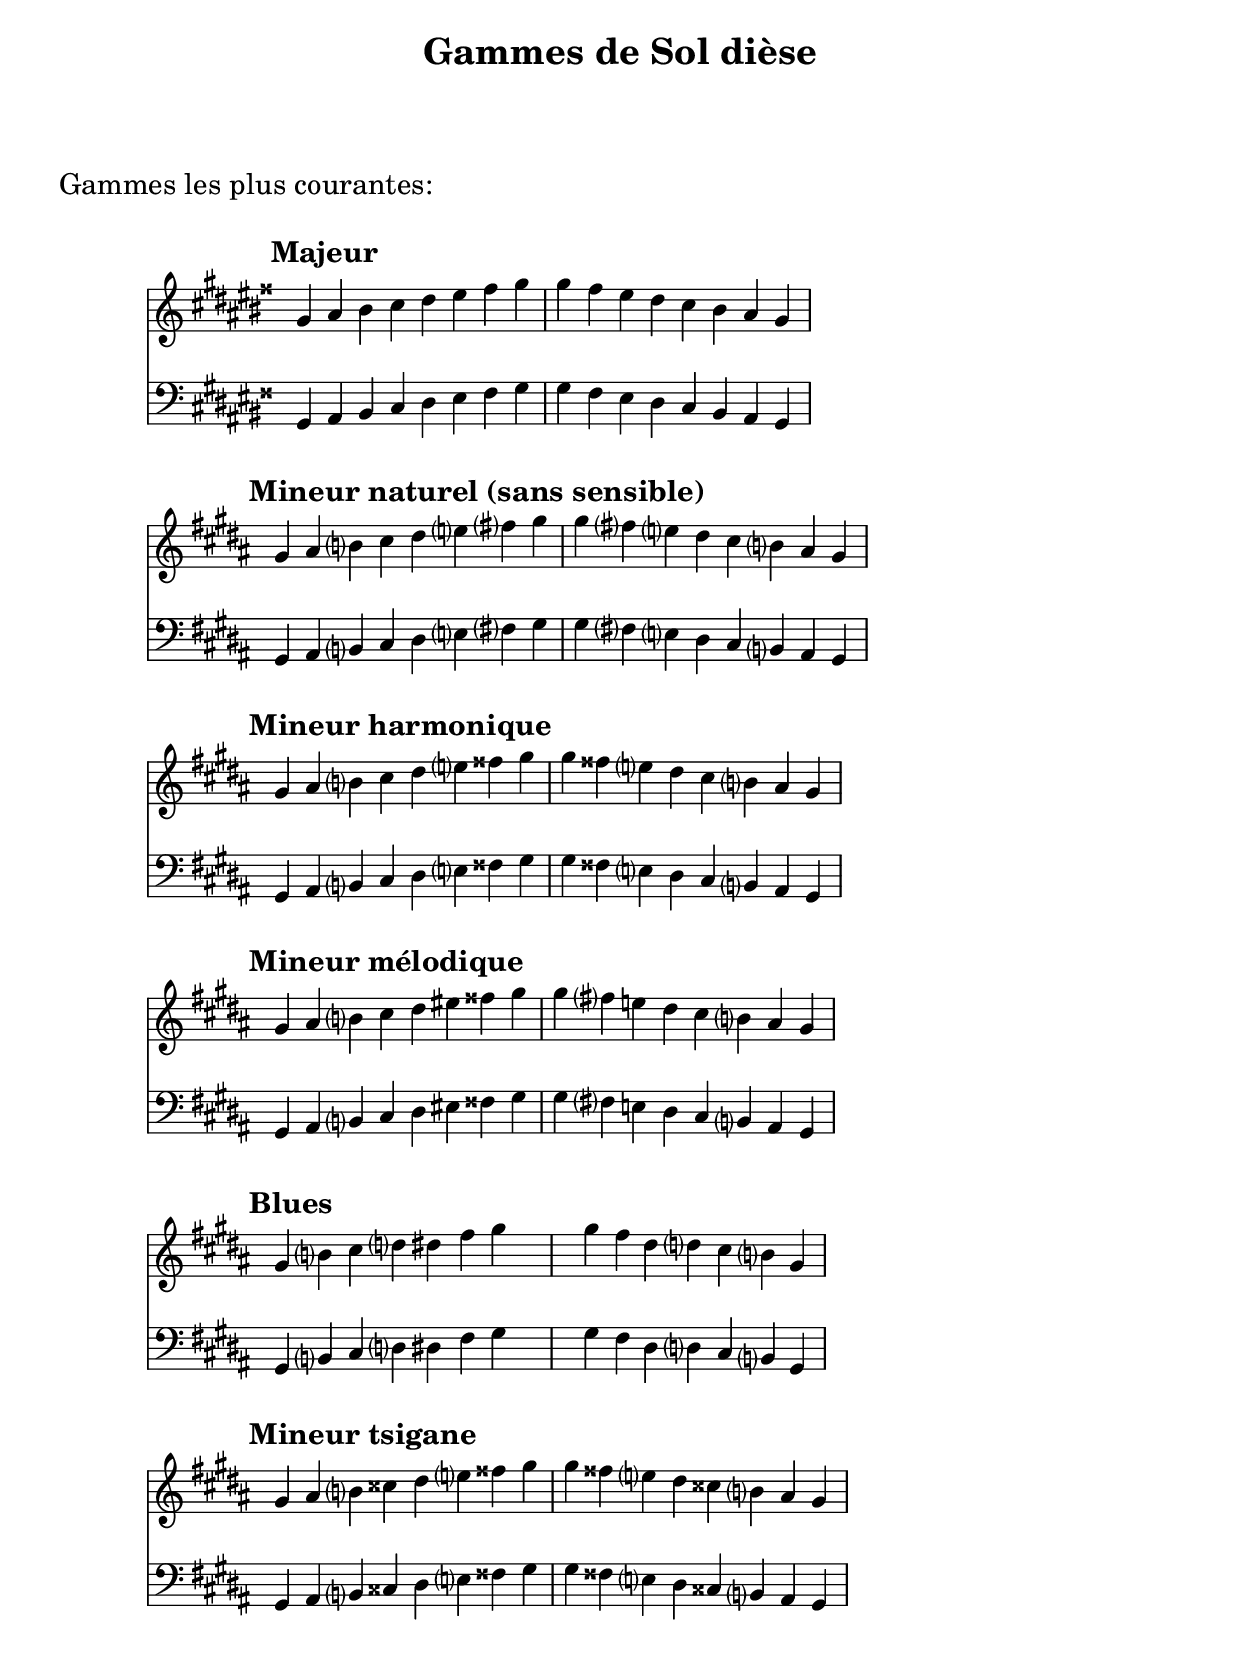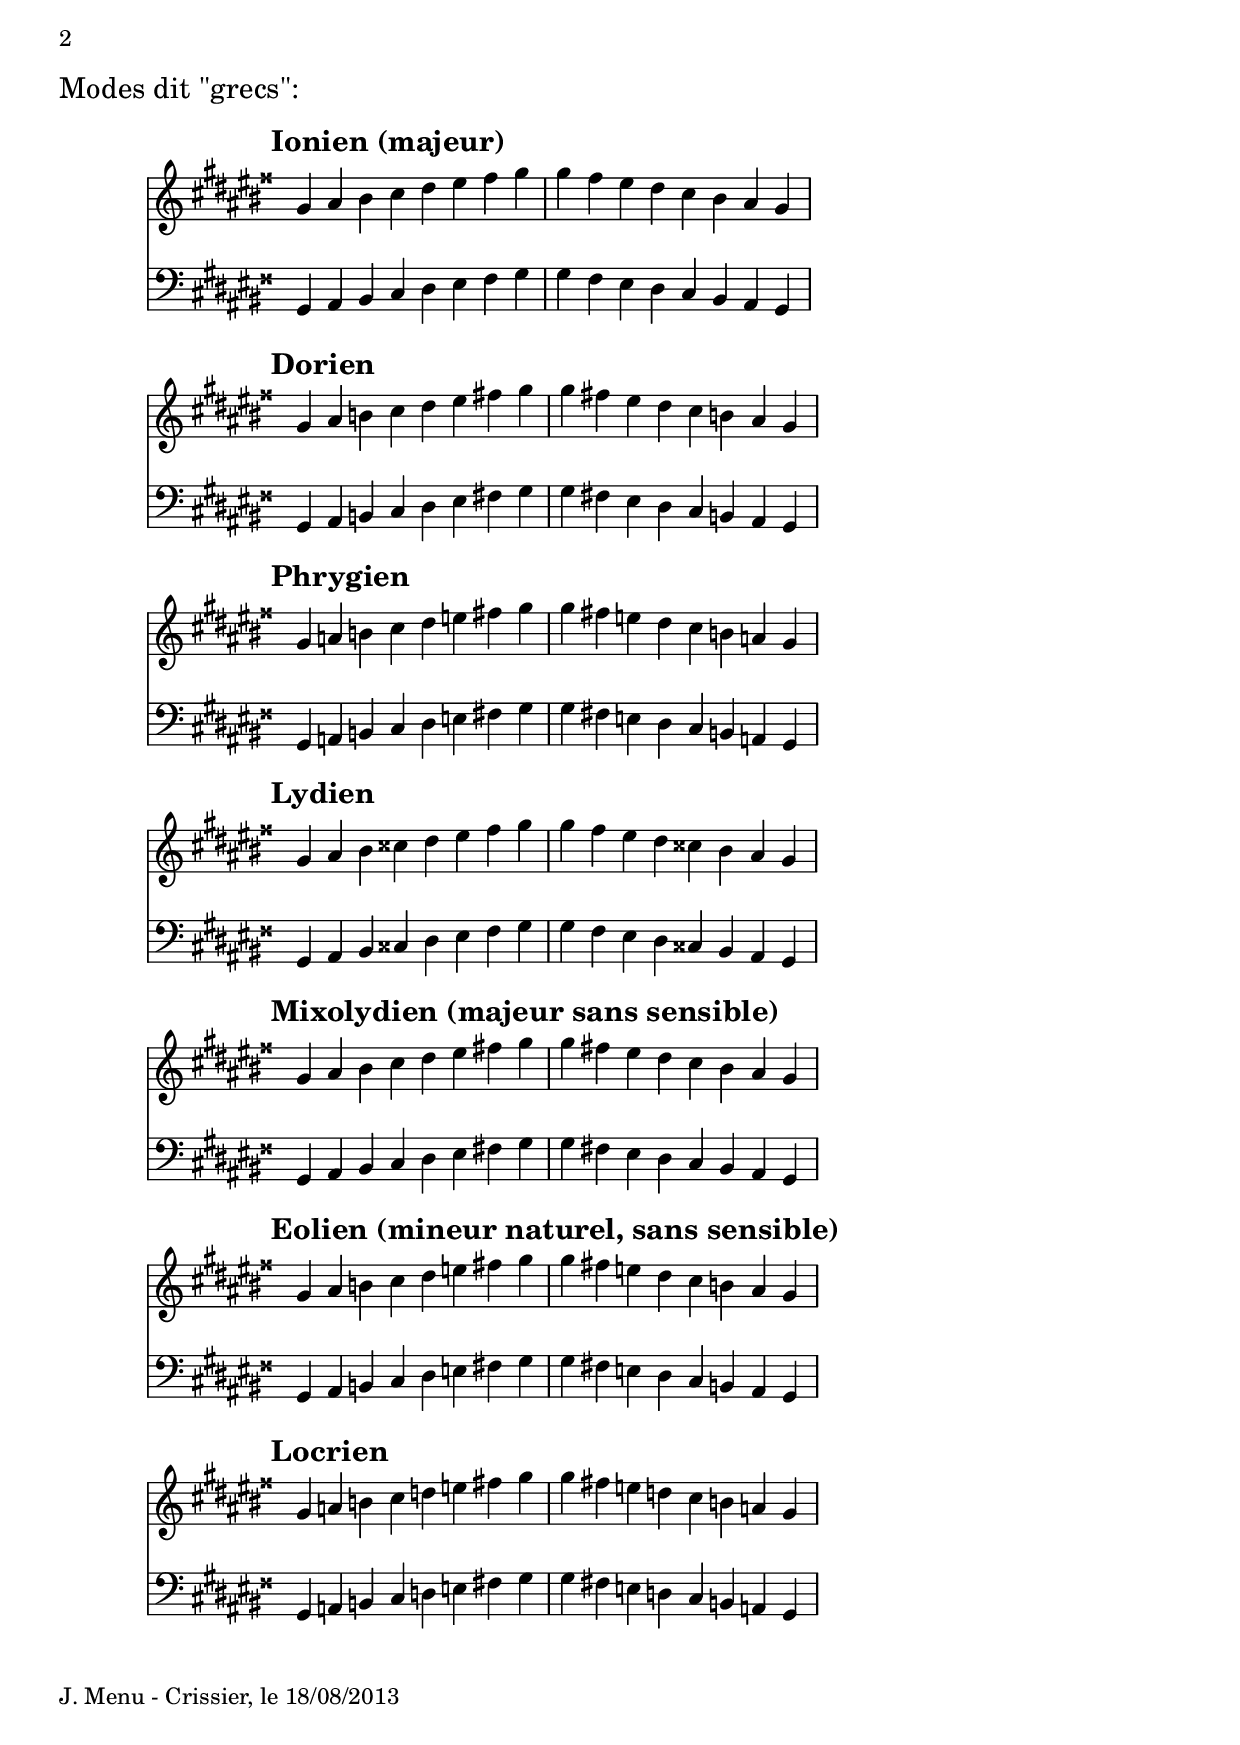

% -------------------------------------------------------------------------

\include "../CommonSettings.ly"


% -------------------------------------------------------------------------

\markup \vspace #2

\markup {\huge "Gammes les plus courantes:"}

\markup \vspace #1


% -------------------------------------------------------------------------
% Some usual scales
% -------------------------------------------------------------------------


gisMajor = {
<<
  \new Staff {
    \clef treble
    \key gis \major
    \myStaffAndTimeSettings
    \myTempoMark #2.0 #"Majeur"
    \transpose c gis 
    \relative c' {
      \CMajorScale
    }
  }

  \new Staff {
    \clef bass
    \key gis \major
    \myStaffAndTimeSettings
    \transpose c gis 
    \relative c, {
      \CMajorScale
    }
  }
>>
}


% -------------------------------------------------------------------------

gisNaturalMinor = {
<<
  \new Staff {
    \clef treble
    \key gis \minor
    \myStaffAndTimeSettings
    \myTempoMark #2.0 #"Mineur naturel (sans sensible)"
    \transpose c gis 
    \relative c' {
      \CNaturalMinorScale
    }
  }

  \new Staff {
    \clef bass
    \key gis \minor
    \myStaffAndTimeSettings
    \transpose c gis 
    \relative c, {
      \CNaturalMinorScale
    }
  }
>>
}


% -------------------------------------------------------------------------

gisHarmonicMinor = {
<<
  \new Staff {
    \clef treble
    \key gis \minor
    \myStaffAndTimeSettings
    \myTempoMark #2.0 #"Mineur harmonique"
    \transpose c gis 
    \relative c' {
      \CHarmonicMinorScale
    }
  }

  \new Staff {
    \clef bass
    \key gis \minor
    \myStaffAndTimeSettings
    \transpose c gis 
    \relative c, {
      \CHarmonicMinorScale
    }
  }
>>
}


% -------------------------------------------------------------------------

gisMelodicMinor = {
<<
  \new Staff {
    \clef treble
    \key gis \minor
    \myStaffAndTimeSettings
    \myTempoMark #2.0 #"Mineur mélodique"
    \transpose c gis 
    \relative c' {
      \CMelodicMinorScale
    }
  }

  \new Staff {
    \clef bass
    \key gis \minor
    \myStaffAndTimeSettings
    \transpose c gis 
    \relative c, {
      \CMelodicMinorScale
    }
  }
>>
}


% -------------------------------------------------------------------------

gisDorianMinor = {
<<
  \new Staff {
    \clef treble
    \key gis \minor
    \myStaffAndTimeSettings
    \myTempoMark #2.0 #"Mineur dorien"
    \transpose c gis 
    \relative c' {
      \CDorianMinorScale
    }
  }

  \new Staff {
    \clef bass
    \key gis \minor
    \myStaffAndTimeSettings
    \transpose c gis 
    \relative c, {
      \CDorianMinorScale
    }
  }
>>
}


% -------------------------------------------------------------------------

gisPhrygianMinor = {
<<
  \new Staff {
    \clef treble
    \key gis \minor
    \myStaffAndTimeSettings
    \myTempoMark #2.0 #"Mineur phrygien"
    \transpose c gis 
    \relative c' {
      \CPhrygianMinorScale
    }
  }

  \new Staff {
    \clef bass
    \key gis \minor
    \myStaffAndTimeSettings
    \transpose c gis 
    \relative c, {
      \CPhrygianMinorScale
    }
  }
>>
}


% -------------------------------------------------------------------------

gisBlues = {
<<
  \new Staff {
    \clef treble
    \key gis \minor
    \myStaffAndTimeSettings
    \myTempoMark #2.0 #"Blues"
    \transpose c gis 
    \relative c' {
      \CBluesScale
    }
  }

  \new Staff {
    \clef bass
    \key gis \minor
    \myStaffAndTimeSettings
    \myTempoMark #2.0 #"Blues"
    \transpose c gis 
    \relative c, {
      \CBluesScale
    }
  }
>>
}


% -------------------------------------------------------------------------

gisGypsyMinor = {
<<
  \new Staff {
    \clef treble
    \key gis \minor
    \myStaffAndTimeSettings
    \myTempoMark #2.0 #"Mineur tsigane"
    \transpose c gis 
    \relative c' {
      \CGypsyScale
    }
  }

  \new Staff {
    \clef bass
    \key gis \minor
    \myStaffAndTimeSettings
    \myTempoMark #2.0 #"Mineur tsigane"
    \transpose c gis 
    \relative c, {
      \CGypsyScale
    }
  }
>>
}


% -------------------------------------------------------------------------
% The so-called "greek" modes, built from the white keys of the piano
% -------------------------------------------------------------------------


gisIonian = {
<<
  \new Staff {
    \clef treble
    \key gis \major
    \myStaffAndTimeSettings
    \myTempoMark #2.0 #"Ionien (majeur)"
    \transpose c gis 
    \relative c' {
      \CIonianScale
    }
  }

  \new Staff {
    \clef bass
    \key gis \major
    \myStaffAndTimeSettings
    \transpose c gis 
    \relative c, {
      \CIonianScale
    }
  }
>>
}


gisDorian = {
<<
  \new Staff {
    \clef treble
    \key gis \major
    \myStaffAndTimeSettings
    \myTempoMark #2.0 #"Dorien"
    \transpose d gis 
    \relative c' {
      \DDorianScale
    }
  }

  \new Staff {
    \clef bass
    \key gis \major
    \myStaffAndTimeSettings
    \transpose d gis 
    \relative c, {
      \DDorianScale
    }
  }
>>
}


gisPhrygian = {
<<
  \new Staff {
    \clef treble
    \key gis \major
    \myStaffAndTimeSettings
    \myTempoMark #2.0 #"Phrygien"
    \transpose e gis 
    \relative c' {
      \EPhrygianScale
    }
  }

  \new Staff {
    \clef bass
    \key gis \major
    \myStaffAndTimeSettings
    \transpose e gis 
    \relative c, {
      \EPhrygianScale
    }
  }
>>
}


gisLydian = {
<<
  \new Staff {
    \clef treble
    \key gis \major
    \myStaffAndTimeSettings
    \myTempoMark #2.0 #"Lydien"
    \transpose f gis 
    \relative c' {
      \FLydianScale
    }
  }

  \new Staff {
    \clef bass
    \key gis \major
    \myStaffAndTimeSettings
    \transpose f gis 
    \relative c, {
      \FLydianScale
    }
  }
>>
}


gisMixolydian = {
<<
  \new Staff {
    \clef treble
    \key gis \major
    \myStaffAndTimeSettings
    \myTempoMark #2.0 #"Mixolydien (majeur sans sensible)"
    \transpose g, gis 
    \relative c' {
      \GMixolydianScale
    }
  }

  \new Staff {
    \clef bass
    \key gis \major
    \myStaffAndTimeSettings
    \transpose g, gis 
    \relative c, {
      \GMixolydianScale
    }
  }
>>
}


gisEolian = {
<<
  \new Staff {
    \clef treble
    \key gis \major
    \myStaffAndTimeSettings
    \myTempoMark #2.0 #"Eolien (mineur naturel, sans sensible)"
    \transpose a, gis 
    \relative c' {
      \AEolianScale
    }
  }

  \new Staff {
    \clef bass
    \key gis \major
    \myStaffAndTimeSettings
    \transpose a, gis 
    \relative c, {
      \AEolianScale
    }
  }
>>
}


gisLocrian = {
<<
  \new Staff {
    \clef treble
    \key gis \major
    \myStaffAndTimeSettings
    \myTempoMark #2.0 #"Locrien"
    \transpose b, gis 
    \relative c' {
      \BLocrianScale
    }
  }

  \new Staff {
    \clef bass
    \key gis \major
    \myStaffAndTimeSettings
    \transpose b, gis 
    \relative c, {
      \BLocrianScale
    }
  }
>>
}


% -------------------------------------------------------------------------

\header{
  title = "Gammes de Sol dièse"
  subtitle = " "
}


% -------------------------------------------------------------------------

\score {
  \gisMajor
}

\score {
  \gisNaturalMinor
}

\score {
  \gisHarmonicMinor
}

\score {
  \gisMelodicMinor
}

\score {
  \gisBlues
}

\score {
  \gisGypsyMinor
}


% -------------------------------------------------------------------------

\markup \vspace #2

\pageBreak

\markup \vspace #0.5

\markup {\huge "Modes dit \"grecs\":"}

\markup \vspace #0.5


% -------------------------------------------------------------------------

\score {
  \gisIonian
}

\score {
  \gisDorian
}

\score {
  \gisPhrygian
}

\score {
  \gisLydian
}

\score {
  \gisMixolydian
}

\score {
  \gisEolian
}

\score {
  \gisLocrian
}


% -------------------------------------------------------------------------


\markup \vspace #1
\markup {J. Menu - Crissier, le 18/08/2013}
